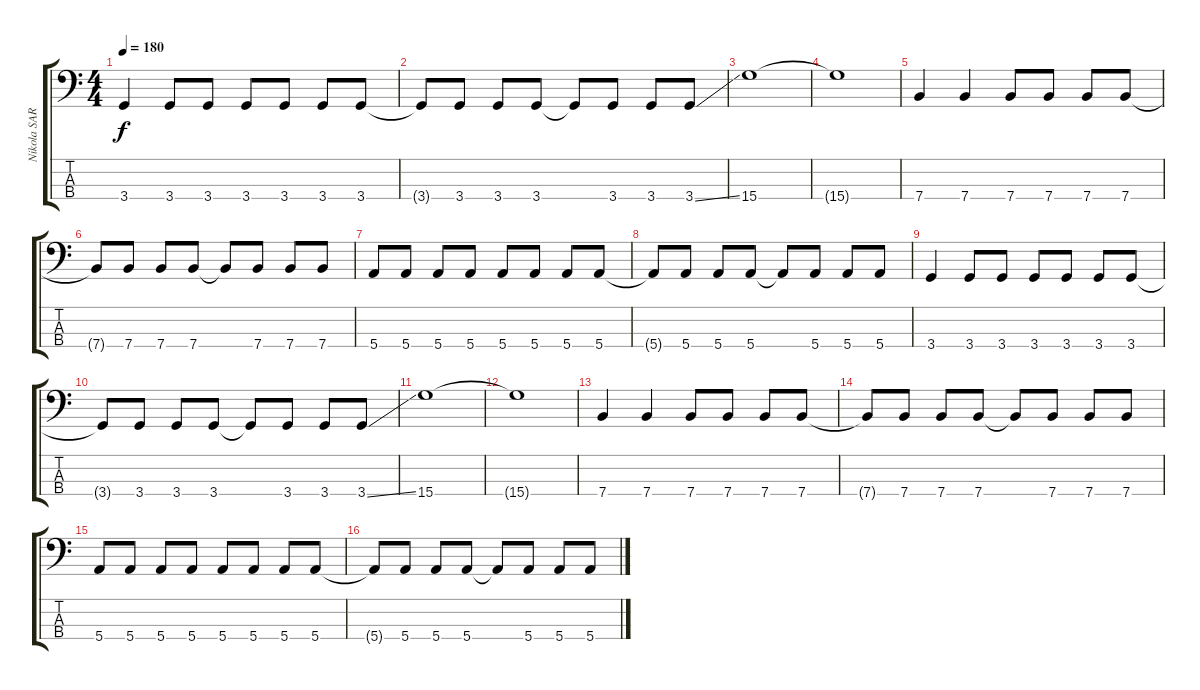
\track ("Nikola SARCEVIC" "Nikola SAR") {instrument electricbasspick}
\staff {score tabs}
\tuning (G2 D2 A1 E1) {hide}
\ts (4 4)
\tempo 180
\clef f4
\ks c
3.4.4{dy f} 3.4.8 3.4.8 3.4.8 3.4.8 3.4.8 3.4.8 |
3.4{t}.8 3.4.8 3.4.8 3.4.8 3.4{t}.8 3.4.8 3.4.8 3.4{ss}.8 |
15.4.1 |
15.4{t}.1 |
7.4.4 7.4.4 7.4.8 7.4.8 7.4.8 7.4.8 |
7.4{t}.8 7.4.8 7.4.8 7.4.8 7.4{t}.8 7.4.8 7.4.8 7.4.8 |
5.4.8 5.4.8 5.4.8 5.4.8 5.4.8 5.4.8 5.4.8 5.4.8 |
5.4{t}.8 5.4.8 5.4.8 5.4.8 5.4{t}.8 5.4.8 5.4.8 5.4.8 |
3.4.4 3.4.8 3.4.8 3.4.8 3.4.8 3.4.8 3.4.8 |
3.4{t}.8 3.4.8 3.4.8 3.4.8 3.4{t}.8 3.4.8 3.4.8 3.4{ss}.8 |
15.4.1 |
15.4{t}.1 |
7.4.4 7.4.4 7.4.8 7.4.8 7.4.8 7.4.8 |
7.4{t}.8 7.4.8 7.4.8 7.4.8 7.4{t}.8 7.4.8 7.4.8 7.4.8 |
5.4.8 5.4.8 5.4.8 5.4.8 5.4.8 5.4.8 5.4.8 5.4.8 |
5.4{t}.8 5.4.8 5.4.8 5.4.8 5.4{t}.8 5.4.8 5.4.8 5.4.8
